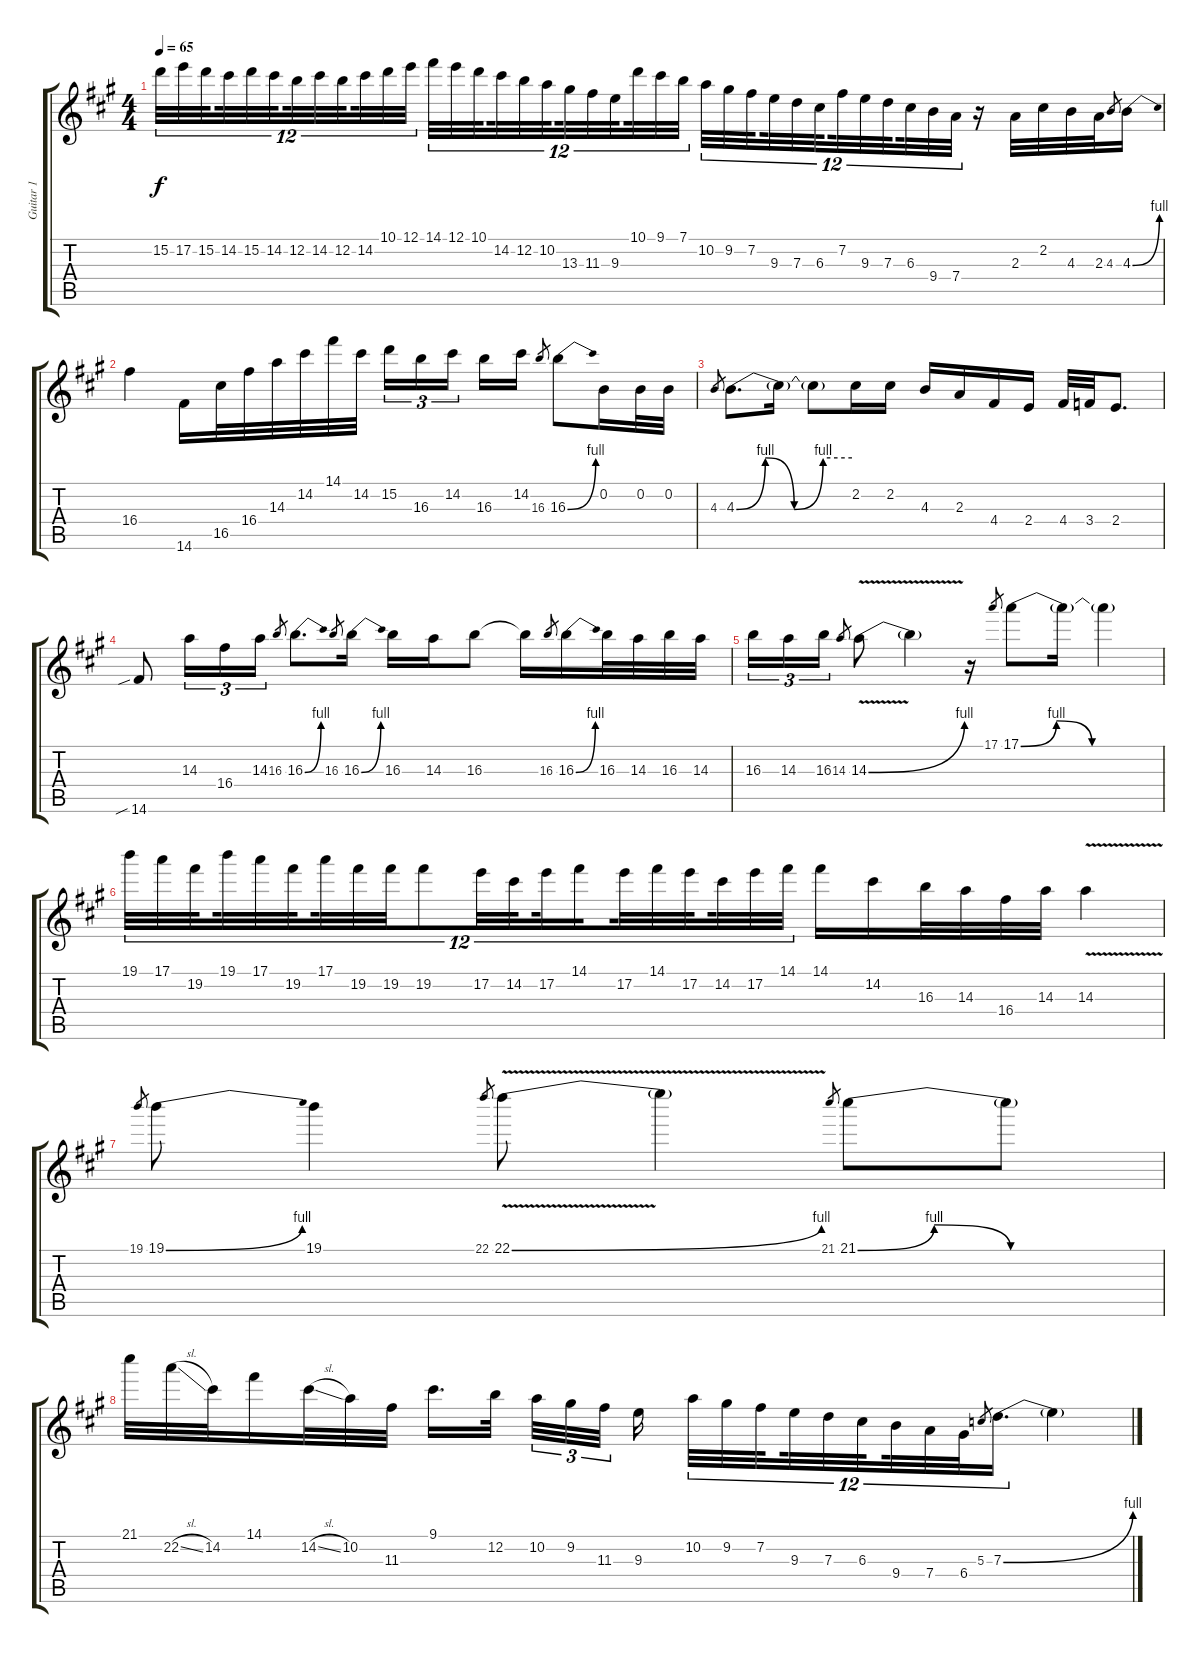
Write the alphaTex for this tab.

\track ("Guitar 1" "Guitar 1") {instrument overdrivenguitar}
\staff {score tabs}
\tuning (E4 B3 G3 D3 A2 E2) {hide}
\ts (4 4)
\tempo 65
\clef g2
\ks f#minor
15.2.32{tu (12 8) dy f} 17.2.32{tu (12 8)} 15.2.32{tu (12 8) beam splitsecondary} 14.2.32{tu (12 8)} 15.2.32{tu (12 8)} 14.2.32{tu (12 8) beam splitsecondary} 12.2.32{tu (12 8)} 14.2.32{tu (12 8)} 12.2.32{tu (12 8) beam splitsecondary} 14.2.32{tu (12 8)} 10.1.32{tu (12 8)} 12.1.32{tu (12 8)} 14.1.32{tu (12 8)} 12.1.32{tu (12 8)} 10.1.32{tu (12 8) beam splitsecondary} 14.2.32{tu (12 8)} 12.2.32{tu (12 8)} 10.2.32{tu (12 8) beam splitsecondary} 13.3.32{tu (12 8)} 11.3.32{tu (12 8)} 9.3.32{tu (12 8) beam splitsecondary} 10.1.32{tu (12 8)} 9.1.32{tu (12 8)} 7.1.32{tu (12 8)} 10.2.32{tu (12 8)} 9.2.32{tu (12 8)} 7.2.32{tu (12 8) beam splitsecondary} 9.3.32{tu (12 8)} 7.3.32{tu (12 8)} 6.3.32{tu (12 8) beam splitsecondary} 7.2.32{tu (12 8)} 9.3.32{tu (12 8)} 7.3.32{tu (12 8) beam splitsecondary} 6.3.32{tu (12 8)} 9.4.32{tu (12 8)} 7.4.32{tu (12 8)} r.16 2.3.32 2.2.32 4.3.32 2.3.32 4.3.8{gr} 4.3{be (bend 0 0 60 4)}.16 |
16.4.4 14.6.16 16.5.32 16.4.32 14.3.32 14.2.32 14.1.32 14.2.32 15.2.16{tu (3 2)} 16.3.16{tu (3 2)} 14.2.16{tu (3 2) beam splitsecondary} 16.3.16 14.2.16 16.3.8{gr} 16.3{be (bend 0 0 60 4)}.8 0.2.16 0.2.32 0.2.32 |
4.3.8{gr} 4.3{be (custom 0 0 15 4 30 0 45 4 60 4)}.8{d} 4.3{t}.16 4.3{t}.8 2.2.16 2.2.16 4.3.16 2.3.16 4.4.16 2.4.16 4.4.32 3.4.32 2.4.8{d} |
14.6{sib}.8 14.3.16{tu (3 2)} 16.4.16{tu (3 2)} 14.3.16{tu (3 2)} 16.3.8{gr} 16.3{be (bend 0 0 60 4)}.8{d} 16.3.8{gr} 16.3{be (bend 0 0 60 4)}.16 16.3.16 14.3.16 16.3.8 16.3{t}.16 16.3.8{gr} 16.3{be (bend 0 0 60 4)}.16 16.3.32 14.3.32 16.3.32 14.3.32 |
16.3.16{tu (3 2)} 14.3.16{tu (3 2)} 16.3.16{tu (3 2)} 14.3.8{gr} 14.3{be (bend 0 0 60 4) v}.8 14.3{t}.4 r.16 17.1.8{gr} 17.1{be (custom 0 0 15 4 30 0 45 0 60 0)}.8 17.1{t}.16 17.1{t}.4 |
19.1.32{tu (12 8)} 17.1.32{tu (12 8)} 19.2.32{tu (12 8) beam splitsecondary} 19.1.32{tu (12 8)} 17.1.32{tu (12 8)} 19.2.32{tu (12 8) beam splitsecondary} 17.1.32{tu (12 8)} 19.2.32{tu (12 8)} 19.2.32{tu (12 8)} 19.2.8{tu (12 8)} 17.2.32{tu (12 8)} 14.2.32{tu (12 8) beam splitsecondary} 17.2.32{tu (12 8)} 14.1.16{tu (12 8) beam splitsecondary} 17.2.32{tu (12 8)} 14.1.32{tu (12 8)} 17.2.32{tu (12 8) beam splitsecondary} 14.2.32{tu (12 8)} 17.2.32{tu (12 8)} 14.1.32{tu (12 8)} 14.1.16 14.2.16 16.3.32 14.3.32 16.4.32 14.3.32 14.3{v}.4 |
19.1.8{gr} 19.1{be (bend 0 0 60 4)}.8 19.1.4 22.1.8{gr} 22.1{be (bend 0 0 60 4) v}.8 22.1{t}.4 21.1.8{gr} 21.1{be (custom 0 0 15 4 30 0 60 0)}.8 21.1{t}.8 |
21.1.32 22.2{sl}.32 14.2.32 14.1.16 14.2{sl}.32 10.2.32 11.3.32 9.1.16{d} 12.2.32{beam splitsecondary} 10.2.32{tu (3 2)} 9.2.32{tu (3 2)} 11.3.32{tu (3 2) beam splitsecondary} 9.3.16 10.2.32{tu (12 8)} 9.2.32{tu (12 8)} 7.2.32{tu (12 8) beam splitsecondary} 9.3.32{tu (12 8)} 7.3.32{tu (12 8)} 6.3.32{tu (12 8) beam splitsecondary} 9.4.32{tu (12 8)} 7.4.32{tu (12 8)} 6.4.32{tu (12 8)} 5.3.8{gr beam splitsecondary} 7.3{be (bend 0 0 60 4)}.16{d tu (12 8)} 7.3{t}.4
